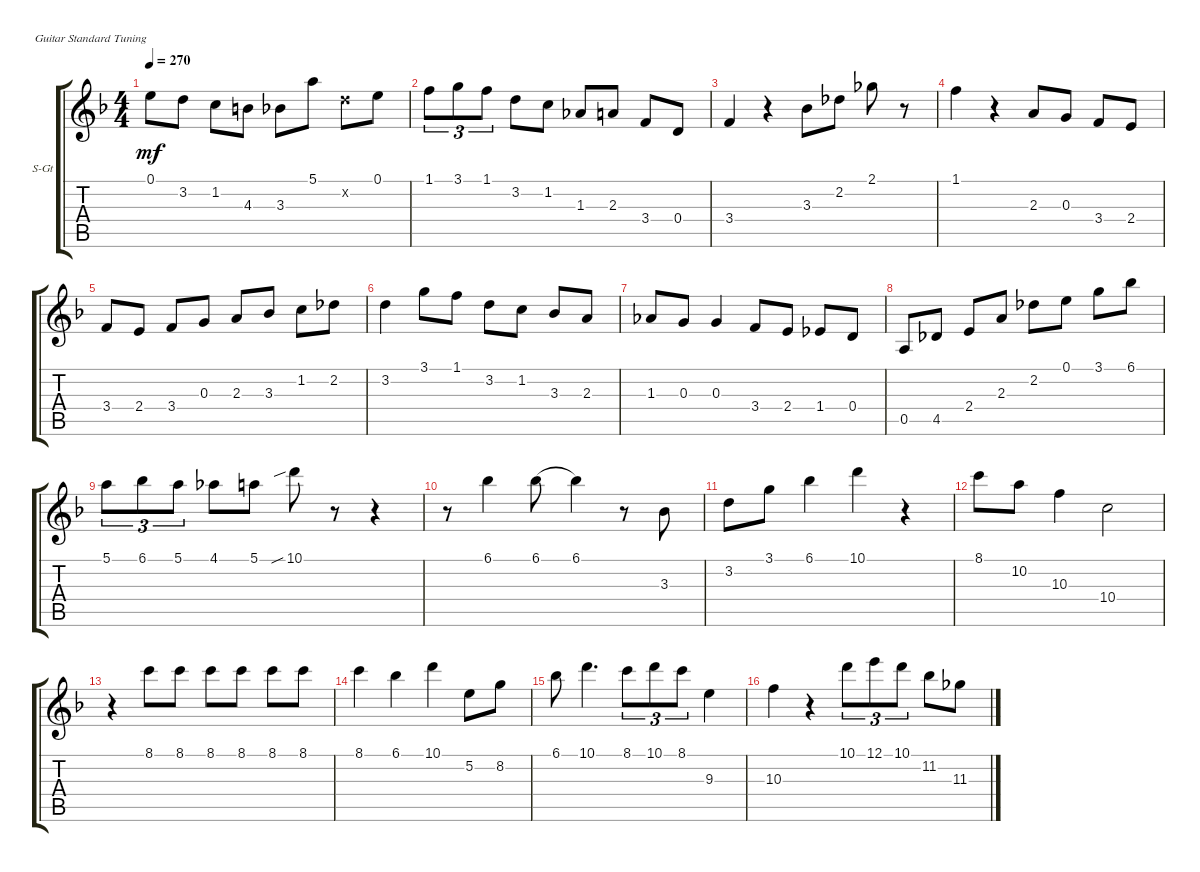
\defaultSystemsLayout 4
\bracketExtendMode groupsimilarinstruments
\firstSystemTrackNameOrientation horizontal
\otherSystemsTrackNameOrientation horizontal
\track ("Steel Guitar" "S-Gt") {instrument acousticguitarsteel}
\staff {score tabs}
\tuning (E4 B3 G3 D3 A2 E2)
\ts (4 4)
\tempo 270
\clef g2
\ks f
0.1.8{dy mf} 3.2.8 1.2.8 4.3.8 3.3.8 5.1.8 3.2{x}.8 0.1.8 |
1.1.8{tu (3 2)} 3.1.8{tu (3 2)} 1.1.8{tu (3 2)} 3.2.8 1.2.8 1.3.8 2.3.8 3.4.8 0.4.8 |
3.4.4 r.4 3.3.8 2.2.8 2.1.8 r.8 |
1.1.4 r.4 2.3.8 0.3.8 3.4.8 2.4.8 |
3.4.8 2.4.8 3.4.8 0.3.8 2.3.8 3.3.8 1.2.8 2.2.8 |
3.2.4 3.1.8 1.1.8 3.2.8 1.2.8 3.3.8 2.3.8 |
1.3.8 0.3.8 0.3.4 3.4.8 2.4.8 1.4.8 0.4.8 |
0.5.8 4.5.8 2.4.8 2.3.8 2.2.8 0.1.8 3.1.8 6.1.8 |
5.1.8{tu (3 2)} 6.1.8{tu (3 2)} 5.1.8{tu (3 2)} 4.1.8 5.1.8 10.1{sib}.8 r.8 r.4 |
r.8 6.1.4 6.1.8{legatoorigin} 6.1.4 r.8 3.3.8 |
3.2.8 3.1.8 6.1.4 10.1.4 r.4 |
8.1.8 10.2.8 10.3.4 10.4.2 |
r.4 8.1.8 8.1.8 8.1.8 8.1.8 8.1.8 8.1.8 |
8.1.4 6.1.4 10.1.4 5.2.8 8.2.8 |
6.1.8 10.1.4{d} 8.1.8{tu (3 2)} 10.1.8{tu (3 2)} 8.1.8{tu (3 2)} 9.3.4 |
10.3.4 r.4 10.1.8{tu (3 2)} 12.1.8{tu (3 2)} 10.1.8{tu (3 2)} 11.2.8 11.3.8
